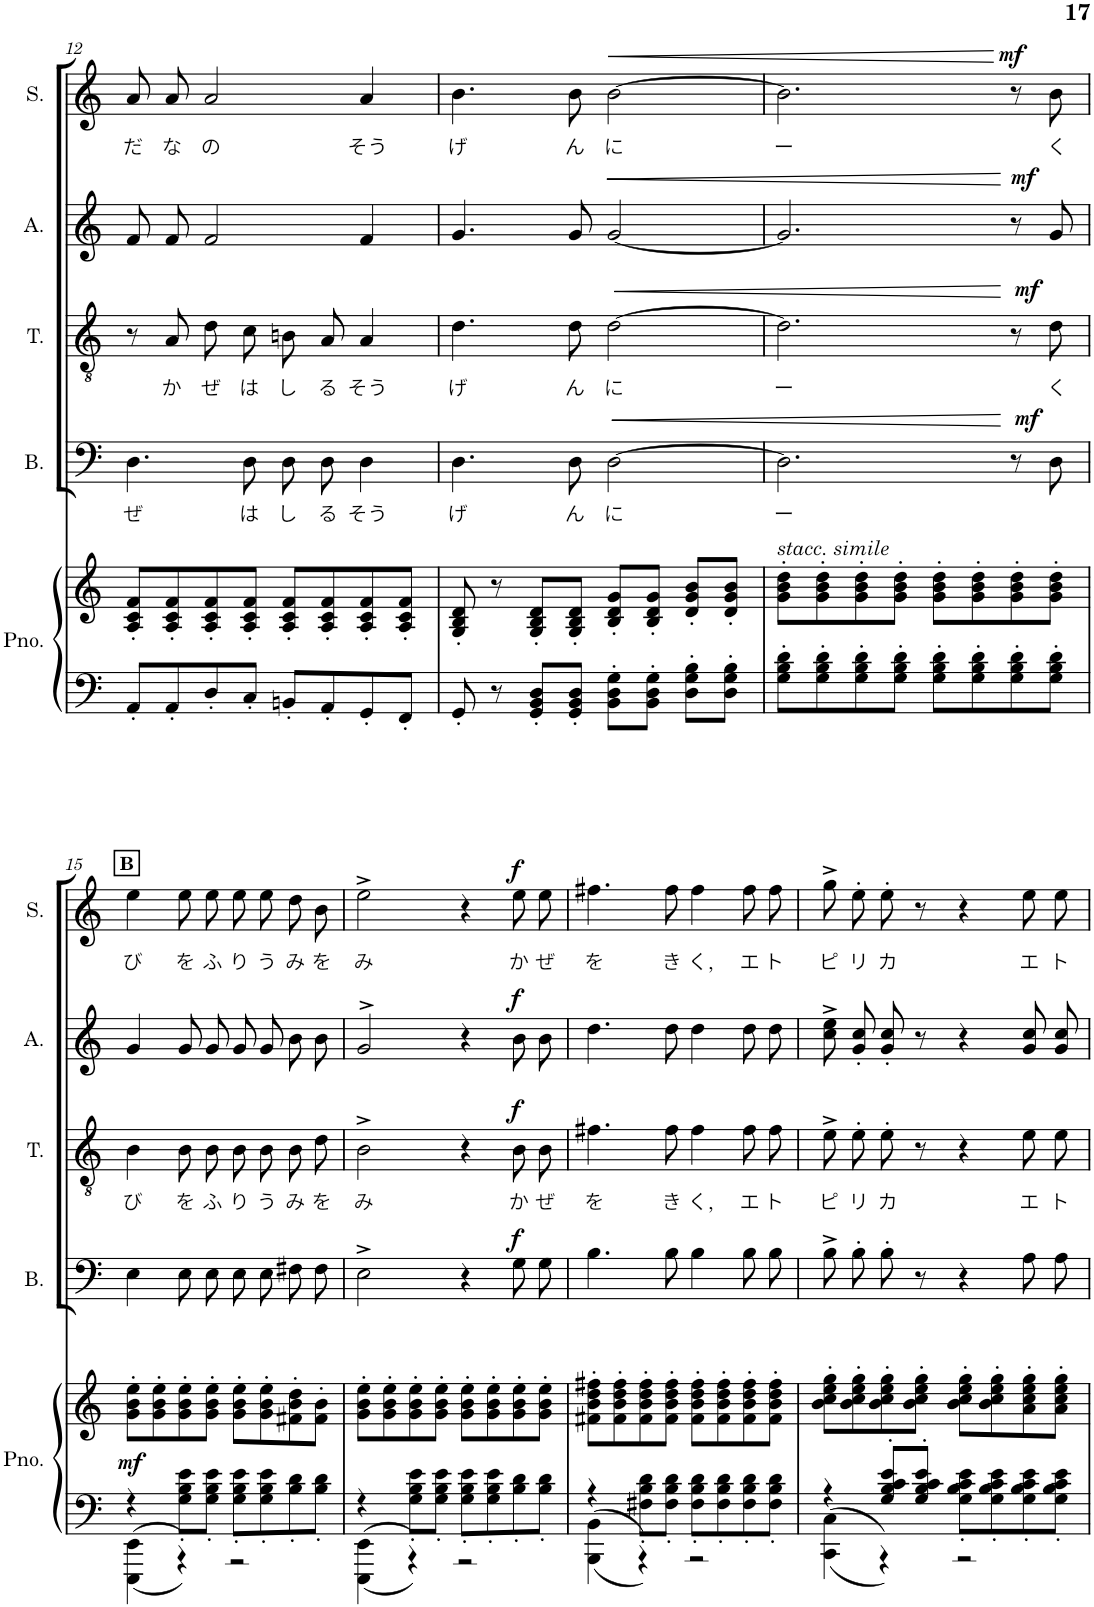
**kern	**kern	**dynam	**kern	**text	**dynam	**kern	**text	**dynam	**kern	**dynam	**kern	**text	**dynam
*part5	*part5	*part5	*part4	*part4	*part4	*part3	*part3	*part3	*part2	*part2	*part1	*part1	*part1
*staff6	*staff5	*staff5/6	*staff4	*staff4	*staff4	*staff3	*staff3	*staff3	*staff2	*staff2	*staff1	*staff1	*staff1
*I"Piano	*	*	*I"Bass	*	*	*I"Tenor	*	*	*I"Alto	*	*I"Soprano	*	*
*I'Pno.	*	*	*I'B.	*	*	*I'T.	*	*	*I'A.	*	*I'S.	*	*
!!LO:PB:g=z
*clefF4	*clefG2	*	*clefF4	*	*	*clefGv2	*	*	*clefG2	*	*clefG2	*	*
*k[]	*k[]	*	*k[]	*	*	*k[]	*	*	*k[]	*	*k[]	*	*
*M4/4	*M4/4	*	*M4/4	*	*	*M4/4	*	*	*M4/4	*	*M4/4	*	*
=12	=12	=12	=12	=12	=12	=12	=12	=12	=12	=12	=12	=12	=12
!	!	!	!	!LO:LY:b	!	!	!	!	!	!	!	!LO:LY:b	!
8AA'/L	8A/' 8c/' 8f/'L	.	4.D\	ぜ	.	8r	.	.	8f/L	.	8a/L	だ	.
!	!	!	!	!	!	!	!LO:LY:b	!	!	!	!	!LO:LY:b	!
8AA'/	8A/' 8c/' 8f/'	.	.	.	.	8A/	か	.	8f/J	.	8a/J	な	.
!	!	!	!	!	!	!	!LO:LY:b	!	!	!	!	!LO:LY:b	!
8D'/	8A/' 8c/' 8f/'	.	.	.	.	8d\L	ぜ	.	2f/	.	2a/	の	.
!	!	!	!	!LO:LY:b	!	!	!LO:LY:b	!	!	!	!	!	!
8C'/J	8A/' 8c/' 8f/'J	.	8D\	は	.	8c\J	は	.	.	.	.	.	.
!	!	!	!	!LO:LY:b	!	!	!LO:LY:b	!	!	!	!	!	!
8BBn'/L	8A/' 8c/' 8f/'L	.	8D\L	し	.	8Bn/L	し	.	.	.	.	.	.
!	!	!	!	!LO:LY:b	!	!	!LO:LY:b	!	!	!	!	!	!
8AA'/	8A/' 8c/' 8f/'	.	8D\J	る	.	8A/J	る	.	.	.	.	.	.
!	!	!	!	!LO:LY:b	!	!	!LO:LY:b	!	!	!	!	!LO:LY:b	!
8GG'/	8A/' 8c/' 8f/'	.	4D\	そう	.	4A/	そう	.	4f/	.	4a/	そう	.
8FF'/J	8A/' 8c/' 8f/'J	.	.	.	.	.	.	.	.	.	.	.	.
=13	=13	=13	=13	=13	=13	=13	=13	=13	=13	=13	=13	=13	=13
!	!	!	!	!LO:LY:b	!	!	!LO:LY:b	!	!	!	!	!LO:LY:b	!
8GG'/	8G/' 8B/' 8d/'	.	4.D\	げ	.	4.d\	げ	.	4.g/	.	4.b\	げ	.
8r	8r	.	.	.	.	.	.	.	.	.	.	.	.
8GG/' 8BB/' 8D/'L	8G/' 8B/' 8d/'L	.	.	.	.	.	.	.	.	.	.	.	.
!	!	!	!	!LO:LY:b	!	!	!LO:LY:b	!	!	!	!	!LO:LY:b	!
8GG/' 8BB/' 8D/'J	8G/' 8B/' 8d/'J	.	8D\	ん	.	8d\	ん	.	8g/	.	8b\	ん	.
!	!	!	!	!LO:LY:b	!LO:HP:b	!	!LO:LY:b	!LO:HP:b	!	!LO:HP:b	!	!LO:LY:b	!LO:HP:b
8BB\' 8D\' 8G\'L	8B/' 8d/' 8g/'L	.	[2D\	に	<	[2d\	に	<	[2g/	<	[2b\	に	<
8BB\' 8D\' 8G\'J	8B/' 8d/' 8g/'J	.	.	.	.	.	.	.	.	.	.	.	.
8D\' 8G\' 8B\'L	8d/' 8g/' 8b/'L	.	.	.	.	.	.	.	.	.	.	.	.
8D\' 8G\' 8B\'J	8d/' 8g/' 8b/'J	.	.	.	.	.	.	.	.	.	.	.	.
=14	=14	=14	=14	=14	=14	=14	=14	=14	=14	=14	=14	=14	=14
!	!LO:TX:a:i:t=stacc. simile	!	!	!	!	!	!	!	!	!	!	!	!
!	!	!	!	!LO:LY:b	!	!	!LO:LY:b	!	!	!	!	!LO:LY:b	!
8G\' 8B\' 8d\'L	8g\' 8b\' 8dd\'L	.	2.D\]	ー	.	2.d\]	ー	.	2.g/]	.	2.b\]	ー	.
8G\' 8B\' 8d\'	8g\' 8b\' 8dd\'	.	.	.	.	.	.	.	.	.	.	.	.
8G\' 8B\' 8d\'	8g\' 8b\' 8dd\'	.	.	.	.	.	.	.	.	.	.	.	.
8G\' 8B\' 8d\'J	8g\' 8b\' 8dd\'J	.	.	.	.	.	.	.	.	.	.	.	.
8G\' 8B\' 8d\'L	8g\' 8b\' 8dd\'L	.	.	.	.	.	.	.	.	.	.	.	.
8G\' 8B\' 8d\'	8g\' 8b\' 8dd\'	.	.	.	.	.	.	.	.	.	.	.	.
!	!	!	!	!	!LO:DY:n=1:a	!	!	!LO:DY:n=1:a	!	!LO:DY:n=1:a	!	!	!LO:DY:n=1:a
8G\' 8B\' 8d\'	8g\' 8b\' 8dd\'	.	8r	.	[ mf	8r	.	[ mf	8r	[ mf	8r	.	[ mf
!	!	!	!	!	!	!	!LO:LY:b	!	!	!	!	!LO:LY:b	!
8G\' 8B\' 8d\'J	8g\' 8b\' 8dd\'J	.	8D\	.	.	8d\	く	.	8g/	.	8b\	く	.
!!LO:LB:g=z
!!LO:REH:place=s1:a:B:cj:fs=9:t=B
=15	=15	=15	=15	=15	=15	=15	=15	=15	=15	=15	=15	=15	=15
*^	*	*	*	*	*	*	*	*	*	*	*	*	*
!	!	!	!LO:DY:b	!	!	!	!	!LO:LY:b	!	!	!	!	!LO:LY:b	!
4r	4EEE\ 4EE\	8g\' 8b\' 8ee\'L	mf	4E\	.	.	4B\	び	.	4g/	.	4ee\	び	.
.	.	8g\' 8b\' 8ee\'	.	.	.	.	.	.	.	.	.	.	.	.
!	!	!	!	!	!	!	!	!LO:LY:b	!	!	!	!	!LO:LY:b	!
8G\' 8B\' 8e\'L	4rDD	8g\' 8b\' 8ee\'	.	8E\L	.	.	8B\L	を	.	8g/L	.	8ee\L	を	.
!	!	!	!	!	!	!	!	!LO:LY:b	!	!	!	!	!LO:LY:b	!
8G\' 8B\' 8e\'J	.	8g\' 8b\' 8ee\'J	.	8E\J	.	.	8B\J	ふ	.	8g/J	.	8ee\J	ふ	.
!	!	!	!	!	!	!	!	!LO:LY:b	!	!	!	!	!LO:LY:b	!
8G\' 8B\' 8e\'L	2rCC	8g\' 8b\' 8ee\'L	.	8E\L	.	.	8B\L	り	.	8g/L	.	8ee\L	り	.
!	!	!	!	!	!	!	!	!LO:LY:b	!	!	!	!	!LO:LY:b	!
8G\' 8B\' 8e\'	.	8g\' 8b\' 8ee\'	.	8E\J	.	.	8B\J	う	.	8g/J	.	8ee\J	う	.
!	!	!	!	!	!	!	!	!LO:LY:b	!	!	!	!	!LO:LY:b	!
8B\' 8d\'	.	8f#X\' 8b\' 8dd\'	.	8F#X\L	.	.	8B\L	み	.	8b\L	.	8dd\L	み	.
!	!	!	!	!	!	!	!	!LO:LY:b	!	!	!	!	!LO:LY:b	!
8B\' 8d\'J	.	8f#\' 8b\'J	.	8F#\J	.	.	8d\J	を	.	8b\J	.	8b\J	を	.
=16	=16	=16	=16	=16	=16	=16	=16	=16	=16	=16	=16	=16	=16	=16
!	!	!	!	!	!	!	!	!LO:LY:b	!	!	!	!	!LO:LY:b	!
4r	4EEE\ 4EE\	8g\' 8b\' 8ee\'L	.	2E^\	.	.	2B^\	み	.	2g^>/	.	2ee^\	み	.
.	.	8g\' 8b\' 8ee\'	.	.	.	.	.	.	.	.	.	.	.	.
8G\' 8B\' 8e\'L	4rDD	8g\' 8b\' 8ee\'	.	.	.	.	.	.	.	.	.	.	.	.
8G\' 8B\' 8e\'J	.	8g\' 8b\' 8ee\'J	.	.	.	.	.	.	.	.	.	.	.	.
8G\' 8B\' 8e\'L	2rCC	8g\' 8b\' 8ee\'L	.	4r	.	.	4r	.	.	4r	.	4r	.	.
8G\' 8B\' 8e\'	.	8g\' 8b\' 8ee\'	.	.	.	.	.	.	.	.	.	.	.	.
!	!	!	!	!	!	!LO:DY:a	!	!LO:LY:b	!LO:DY:a	!	!LO:DY:a	!	!LO:LY:b	!LO:DY:a
8B\' 8d\'	.	8g\' 8b\' 8ee\'	.	8G\L	.	f	8B\L	か	f	8b\L	f	8ee\L	か	f
!	!	!	!	!	!	!	!	!LO:LY:b	!	!	!	!	!LO:LY:b	!
8B\' 8d\'J	.	8g\' 8b\' 8ee\'J	.	8G\J	.	.	8B\J	ぜ	.	8b\J	.	8ee\J	ぜ	.
=17	=17	=17	=17	=17	=17	=17	=17	=17	=17	=17	=17	=17	=17	=17
!	!	!	!	!	!	!	!	!LO:LY:b	!	!	!	!	!LO:LY:b	!
4r	4BBB\ 4BB\	8f#X\' 8b\' 8dd\' 8ff#X\'L	.	4.B\	.	.	4.f#X\	を	.	4.dd\	.	4.ff#X\	を	.
.	.	8f#\' 8b\' 8dd\' 8ff#\'	.	.	.	.	.	.	.	.	.	.	.	.
8F#X\' 8B\' 8d\'L	4rDD	8f#\' 8b\' 8dd\' 8ff#\'	.	.	.	.	.	.	.	.	.	.	.	.
!	!	!	!	!	!	!	!	!LO:LY:b	!	!	!	!	!LO:LY:b	!
8F#\' 8B\' 8d\'J	.	8f#\' 8b\' 8dd\' 8ff#\'J	.	8B\	.	.	8f#\	き	.	8dd\	.	8ff#\	き	.
!	!	!	!	!	!	!	!	!LO:LY:b	!	!	!	!	!LO:LY:b	!
8F#\' 8B\' 8d\'L	2rDD	8f#\' 8b\' 8dd\' 8ff#\'L	.	4B\	.	.	4f#\	く,	.	4dd\	.	4ff#\	く,	.
8F#\' 8B\' 8d\'	.	8f#\' 8b\' 8dd\' 8ff#\'	.	.	.	.	.	.	.	.	.	.	.	.
!	!	!	!	!	!	!	!	!LO:LY:b	!	!	!	!	!LO:LY:b	!
8F#\' 8B\' 8d\'	.	8f#\' 8b\' 8dd\' 8ff#\'	.	8B\L	.	.	8f#\L	エ	.	8dd\L	.	8ff#\L	エ	.
!	!	!	!	!	!	!	!	!LO:LY:b	!	!	!	!	!LO:LY:b	!
8F#\' 8B\' 8d\'J	.	8f#\' 8b\' 8dd\' 8ff#\'J	.	8B\J	.	.	8f#\J	ト	.	8dd\J	.	8ff#\J	ト	.
=18	=18	=18	=18	=18	=18	=18	=18	=18	=18	=18	=18	=18	=18	=18
!	!	!	!	!	!	!	!	!LO:LY:b	!	!	!	!	!LO:LY:b	!
4r	4CC\ 4C\	8b\' 8cc\' 8ee\' 8gg\'L	.	8B^\L	.	.	8e^\L	ピ	.	8cc^\ 8ee^\L	.	8gg^\L	ピ	.
!	!	!	!	!	!	!	!	!LO:LY:b	!	!	!	!	!LO:LY:b	!
.	.	8b\' 8cc\' 8ee\' 8gg\'	.	8B'\J	.	.	8e'\J	リ	.	8g'\ 8cc'\J	.	8ee'\J	リ	.
!	!	!	!	!	!	!	!	!LO:LY:b	!	!	!	!	!LO:LY:b	!
8G/' 8B/' 8c/' 8e/'L	4rDD	8b\' 8cc\' 8ee\' 8gg\'	.	8B'\	.	.	8e'\	カ	.	8g/' 8cc/'	.	8ee'\	カ	.
8G/' 8B/' 8c/' 8e/'J	.	8b\' 8cc\' 8ee\' 8gg\'J	.	8r	.	.	8r	.	.	8r	.	8r	.	.
8G\' 8B\' 8c\' 8e\'L	2rDD	8b\' 8cc\' 8ee\' 8gg\'L	.	4r	.	.	4r	.	.	4r	.	4r	.	.
8G\' 8B\' 8c\' 8e\'	.	8b\' 8cc\' 8ee\' 8gg\'	.	.	.	.	.	.	.	.	.	.	.	.
!	!	!	!	!	!	!	!	!LO:LY:b	!	!	!	!	!LO:LY:b	!
8G\' 8B\' 8c\' 8e\'	.	8a\' 8cc\' 8ee\' 8gg\'	.	8A\L	.	.	8e\L	エ	.	8g/ 8cc/L	.	8ee\L	エ	.
!	!	!	!	!	!	!	!	!LO:LY:b	!	!	!	!	!LO:LY:b	!
8G\' 8B\' 8c\' 8e\'J	.	8a\' 8cc\' 8ee\' 8gg\'J	.	8A\J	.	.	8e\J	ト	.	8g/ 8cc/J	.	8ee\J	ト	.
*v	*v	*	*	*	*	*	*	*	*	*	*	*	*	*
=	=	=	=	=	=	=	=	=	=	=	=	=	=
*-	*-	*-	*-	*-	*-	*-	*-	*-	*-	*-	*-	*-	*-
